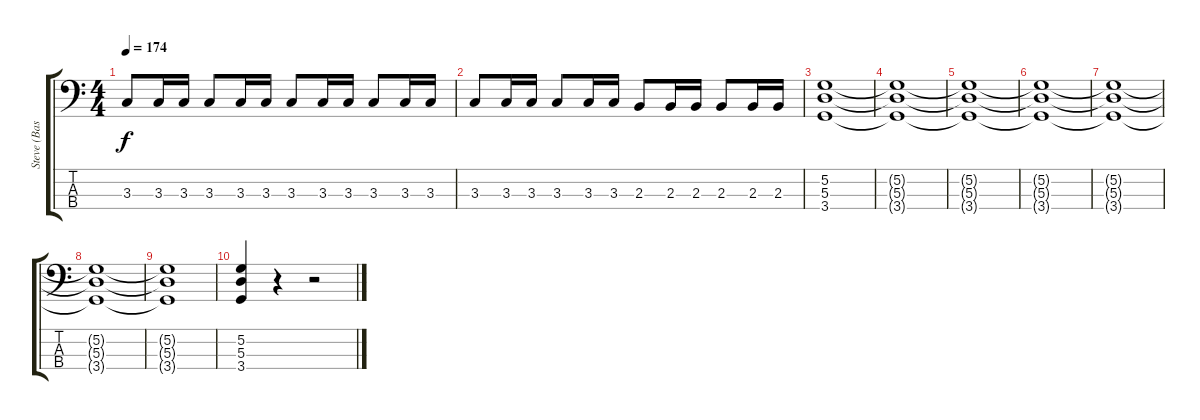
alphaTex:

\track ("Steve (Bass)" "Steve (Bas") {instrument electricbasspick}
\staff {score tabs}
\tuning (G2 D2 A1 E1) {hide}
\ts (4 4)
\tempo 174
\clef f4
\ks c
3.3.8{dy f} 3.3.16 3.3.16 3.3.8 3.3.16 3.3.16 3.3.8 3.3.16 3.3.16 3.3.8 3.3.16 3.3.16 |
3.3.8 3.3.16 3.3.16 3.3.8 3.3.16 3.3.16 2.3.8 2.3.16 2.3.16 2.3.8 2.3.16 2.3.16 |
(5.2 5.3 3.4).1 |
(5.2{t} 5.3{t} 3.4{t}).1 |
(5.2{t} 5.3{t} 3.4{t}).1 |
(5.2{t} 5.3{t} 3.4{t}).1 |
(5.2{t} 5.3{t} 3.4{t}).1 |
(5.2{t} 5.3{t} 3.4{t}).1 |
(5.2{t} 5.3{t} 3.4{t}).1 |
(5.2 5.3 3.4).4 r.4 r.2
